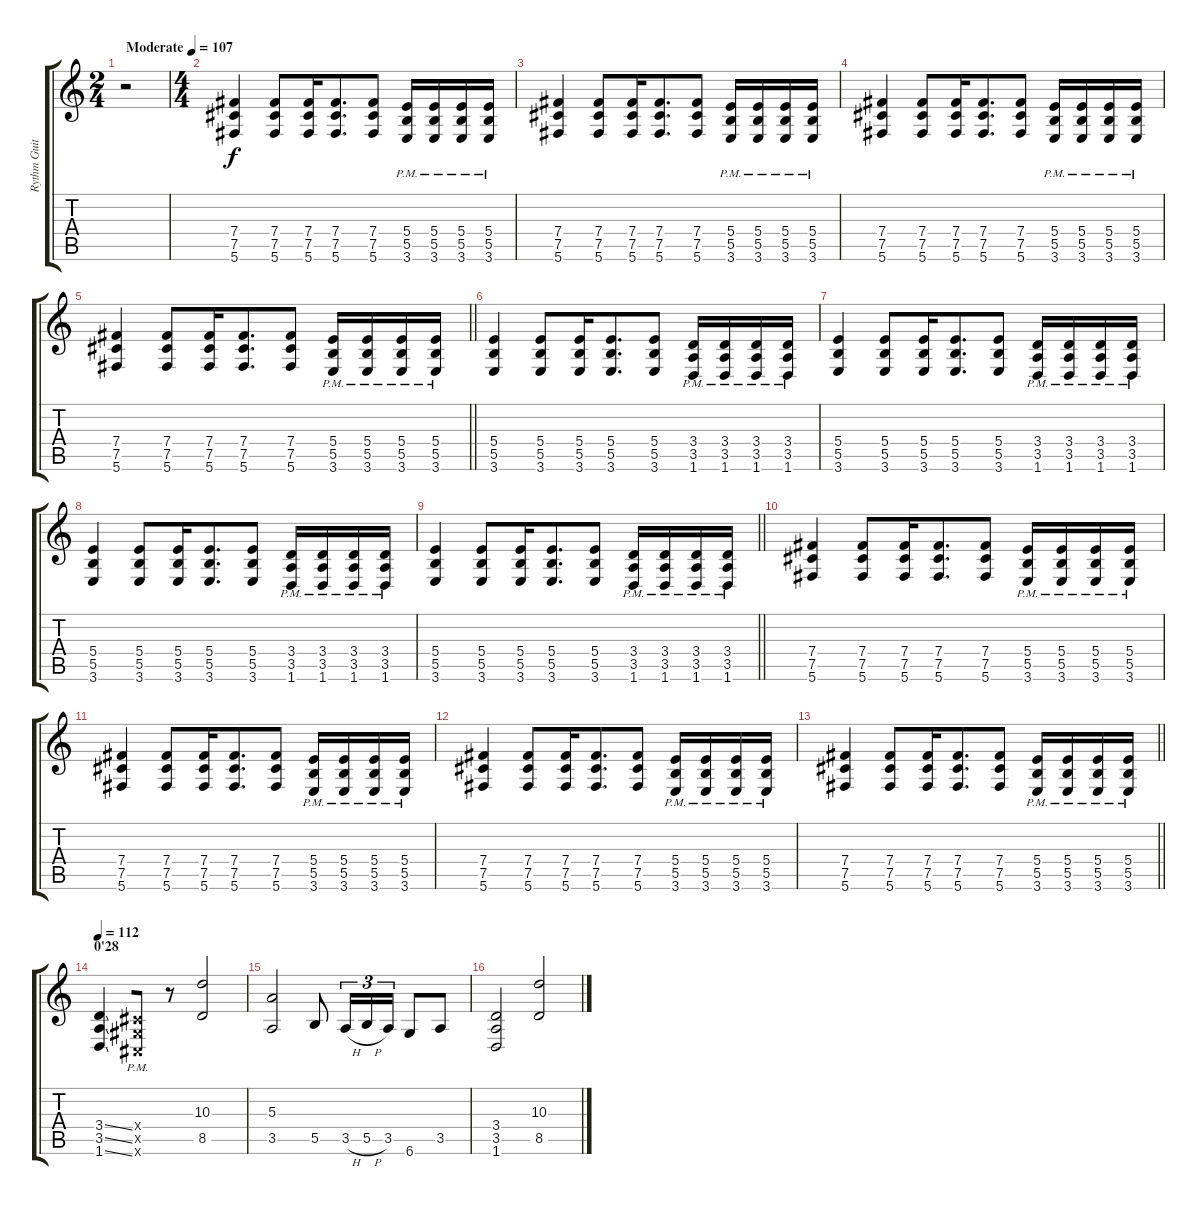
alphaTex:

\track ("Rythm Guitar" "Rythm Guit") {instrument distortionguitar}
\staff {score tabs}
\tuning (Db4 Ab3 E3 B2 Gb2 Db2) {hide}
\ts (2 4)
\tempo (107 "Moderate")
\clef g2
\ks c
r.2{dy f instrument distortionguitar} |
\ts (4 4)
(7.4 7.5 5.6).4{balance 10} (7.4 7.5 5.6).8 (7.4 7.5 5.6).16 (7.4 7.5 5.6).8{d beam merge} (7.4 7.5 5.6).8 (5.4{pm} 5.5{pm} 3.6{pm}).16 (5.4{pm} 5.5{pm} 3.6{pm}).16 (5.4{pm} 5.5{pm} 3.6{pm}).16 (5.4{pm} 5.5{pm} 3.6{pm}).16 |
(7.4 7.5 5.6).4 (7.4 7.5 5.6).8 (7.4 7.5 5.6).16 (7.4 7.5 5.6).8{d beam merge} (7.4 7.5 5.6).8 (5.4{pm} 5.5{pm} 3.6{pm}).16 (5.4{pm} 5.5{pm} 3.6{pm}).16 (5.4{pm} 5.5{pm} 3.6{pm}).16 (5.4{pm} 5.5{pm} 3.6{pm}).16 |
(7.4 7.5 5.6).4 (7.4 7.5 5.6).8 (7.4 7.5 5.6).16 (7.4 7.5 5.6).8{d beam merge} (7.4 7.5 5.6).8 (5.4{pm} 5.5{pm} 3.6{pm}).16 (5.4{pm} 5.5{pm} 3.6{pm}).16 (5.4{pm} 5.5{pm} 3.6{pm}).16 (5.4{pm} 5.5{pm} 3.6{pm}).16 |
\barLineRight lightlight
(7.4 7.5 5.6).4 (7.4 7.5 5.6).8 (7.4 7.5 5.6).16 (7.4 7.5 5.6).8{d beam merge} (7.4 7.5 5.6).8 (5.4{pm} 5.5{pm} 3.6{pm}).16 (5.4{pm} 5.5{pm} 3.6{pm}).16 (5.4{pm} 5.5{pm} 3.6{pm}).16 (5.4{pm} 5.5{pm} 3.6{pm}).16 |
(5.4 5.5 3.6).4 (5.4 5.5 3.6).8 (5.4 5.5 3.6).16 (5.4 5.5 3.6).8{d beam merge} (5.4 5.5 3.6).8 (3.4{pm} 3.5{pm} 1.6{pm}).16 (3.4{pm} 3.5{pm} 1.6{pm}).16 (3.4{pm} 3.5{pm} 1.6{pm}).16 (3.4{pm} 3.5{pm} 1.6{pm}).16 |
(5.4 5.5 3.6).4 (5.4 5.5 3.6).8 (5.4 5.5 3.6).16 (5.4 5.5 3.6).8{d beam merge} (5.4 5.5 3.6).8 (3.4{pm} 3.5{pm} 1.6{pm}).16 (3.4{pm} 3.5{pm} 1.6{pm}).16 (3.4{pm} 3.5{pm} 1.6{pm}).16 (3.4{pm} 3.5{pm} 1.6{pm}).16 |
(5.4 5.5 3.6).4 (5.4 5.5 3.6).8 (5.4 5.5 3.6).16 (5.4 5.5 3.6).8{d beam merge} (5.4 5.5 3.6).8 (3.4{pm} 3.5{pm} 1.6{pm}).16 (3.4{pm} 3.5{pm} 1.6{pm}).16 (3.4{pm} 3.5{pm} 1.6{pm}).16 (3.4{pm} 3.5{pm} 1.6{pm}).16 |
\barLineRight lightlight
(5.4 5.5 3.6).4 (5.4 5.5 3.6).8 (5.4 5.5 3.6).16 (5.4 5.5 3.6).8{d beam merge} (5.4 5.5 3.6).8 (3.4{pm} 3.5{pm} 1.6{pm}).16 (3.4{pm} 3.5{pm} 1.6{pm}).16 (3.4{pm} 3.5{pm} 1.6{pm}).16 (3.4{pm} 3.5{pm} 1.6{pm}).16 |
(7.4 7.5 5.6).4 (7.4 7.5 5.6).8 (7.4 7.5 5.6).16 (7.4 7.5 5.6).8{d beam merge} (7.4 7.5 5.6).8 (5.4{pm} 5.5{pm} 3.6{pm}).16 (5.4{pm} 5.5{pm} 3.6{pm}).16 (5.4{pm} 5.5{pm} 3.6{pm}).16 (5.4{pm} 5.5{pm} 3.6{pm}).16 |
(7.4 7.5 5.6).4 (7.4 7.5 5.6).8 (7.4 7.5 5.6).16 (7.4 7.5 5.6).8{d beam merge} (7.4 7.5 5.6).8 (5.4{pm} 5.5{pm} 3.6{pm}).16 (5.4{pm} 5.5{pm} 3.6{pm}).16 (5.4{pm} 5.5{pm} 3.6{pm}).16 (5.4{pm} 5.5{pm} 3.6{pm}).16 |
(7.4 7.5 5.6).4 (7.4 7.5 5.6).8 (7.4 7.5 5.6).16 (7.4 7.5 5.6).8{d beam merge} (7.4 7.5 5.6).8 (5.4{pm} 5.5{pm} 3.6{pm}).16 (5.4{pm} 5.5{pm} 3.6{pm}).16 (5.4{pm} 5.5{pm} 3.6{pm}).16 (5.4{pm} 5.5{pm} 3.6{pm}).16 |
\barLineRight lightlight
(7.4 7.5 5.6).4 (7.4 7.5 5.6).8 (7.4 7.5 5.6).16 (7.4 7.5 5.6).8{d beam merge} (7.4 7.5 5.6).8 (5.4{pm} 5.5{pm} 3.6{pm}).16 (5.4{pm} 5.5{pm} 3.6{pm}).16 (5.4{pm} 5.5{pm} 3.6{pm}).16 (5.4{pm} 5.5{pm} 3.6{pm}).16 |
\section ("" "0'28")
\tempo 112
(3.4{ss} 3.5{ss} 1.6{ss}).4{balance 10 beam merge} (2.4{pm x} 2.5{pm x} 0.6{pm x}).8 r.8 (10.3 8.5).2 |
(5.3 3.5).2 5.5.8 3.5{h}.16{tu (3 2)} 5.5{h}.16{tu (3 2)} 3.5.16{tu (3 2)} 6.6.8 3.5.8 |
(3.4 3.5 1.6).2 (10.3 8.5).2
